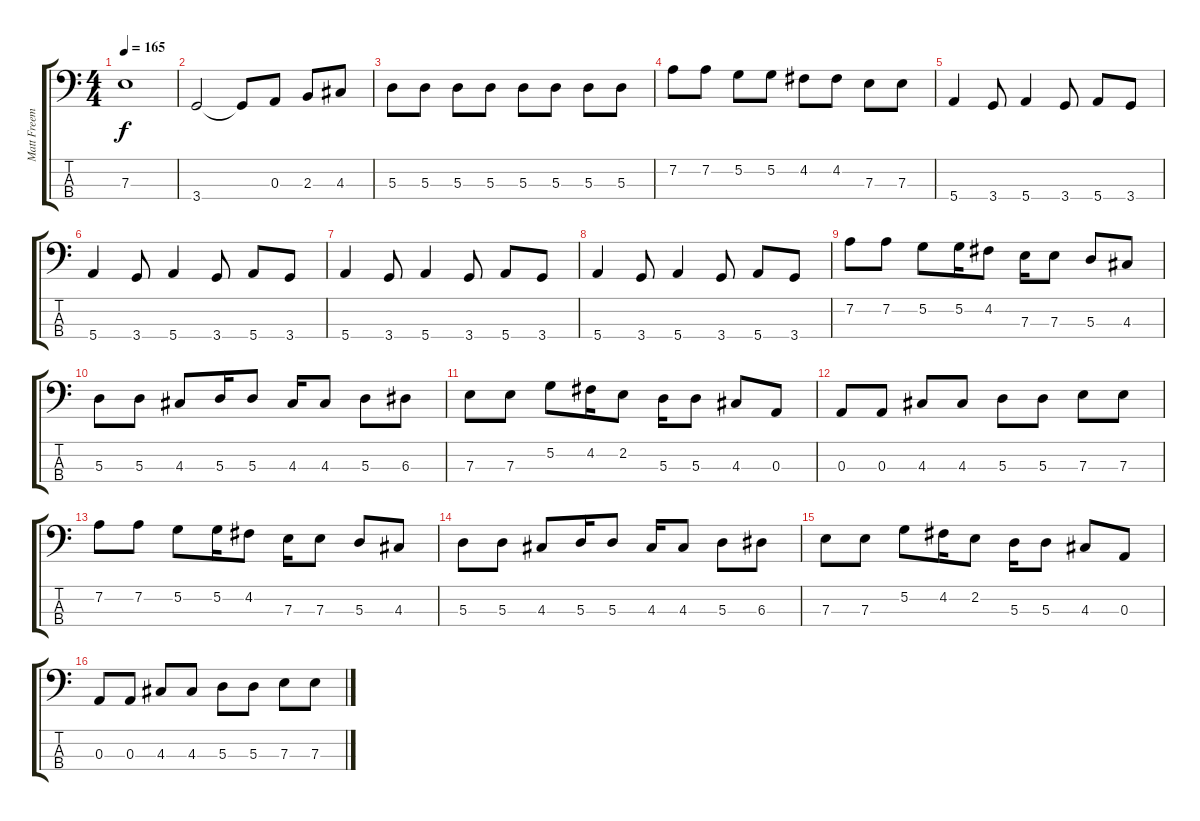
\track ("Matt Freeman - Bass" "Matt Freem") {instrument electricbasspick}
\staff {score tabs}
\tuning (G2 D2 A1 E1) {hide}
\ts (4 4)
\tempo 165
\clef f4
\ks c
7.3.1{dy f} |
3.4.2 3.4{t}.8 0.3.8 2.3.8 4.3.8 |
5.3.8 5.3.8 5.3.8 5.3.8 5.3.8 5.3.8 5.3.8 5.3.8 |
7.2.8 7.2.8 5.2.8 5.2.8 4.2.8 4.2.8 7.3.8 7.3.8 |
5.4.4 3.4.8 5.4.4 3.4.8 5.4.8 3.4.8 |
5.4.4 3.4.8 5.4.4 3.4.8 5.4.8 3.4.8 |
5.4.4 3.4.8 5.4.4 3.4.8 5.4.8 3.4.8 |
5.4.4 3.4.8 5.4.4 3.4.8 5.4.8 3.4.8 |
7.2.8 7.2.8 5.2.8 5.2.16 4.2.8 7.3.16 7.3.8 5.3.8 4.3.8 |
5.3.8 5.3.8 4.3.8 5.3.16 5.3.8 4.3.16 4.3.8 5.3.8 6.3.8 |
7.3.8 7.3.8 5.2.8 4.2.16 2.2.8 5.3.16 5.3.8 4.3.8 0.3.8 |
0.3.8 0.3.8 4.3.8 4.3.8 5.3.8 5.3.8 7.3.8 7.3.8 |
7.2.8 7.2.8 5.2.8 5.2.16 4.2.8 7.3.16 7.3.8 5.3.8 4.3.8 |
5.3.8 5.3.8 4.3.8 5.3.16 5.3.8 4.3.16 4.3.8 5.3.8 6.3.8 |
7.3.8 7.3.8 5.2.8 4.2.16 2.2.8 5.3.16 5.3.8 4.3.8 0.3.8 |
0.3.8 0.3.8 4.3.8 4.3.8 5.3.8 5.3.8 7.3.8 7.3.8
